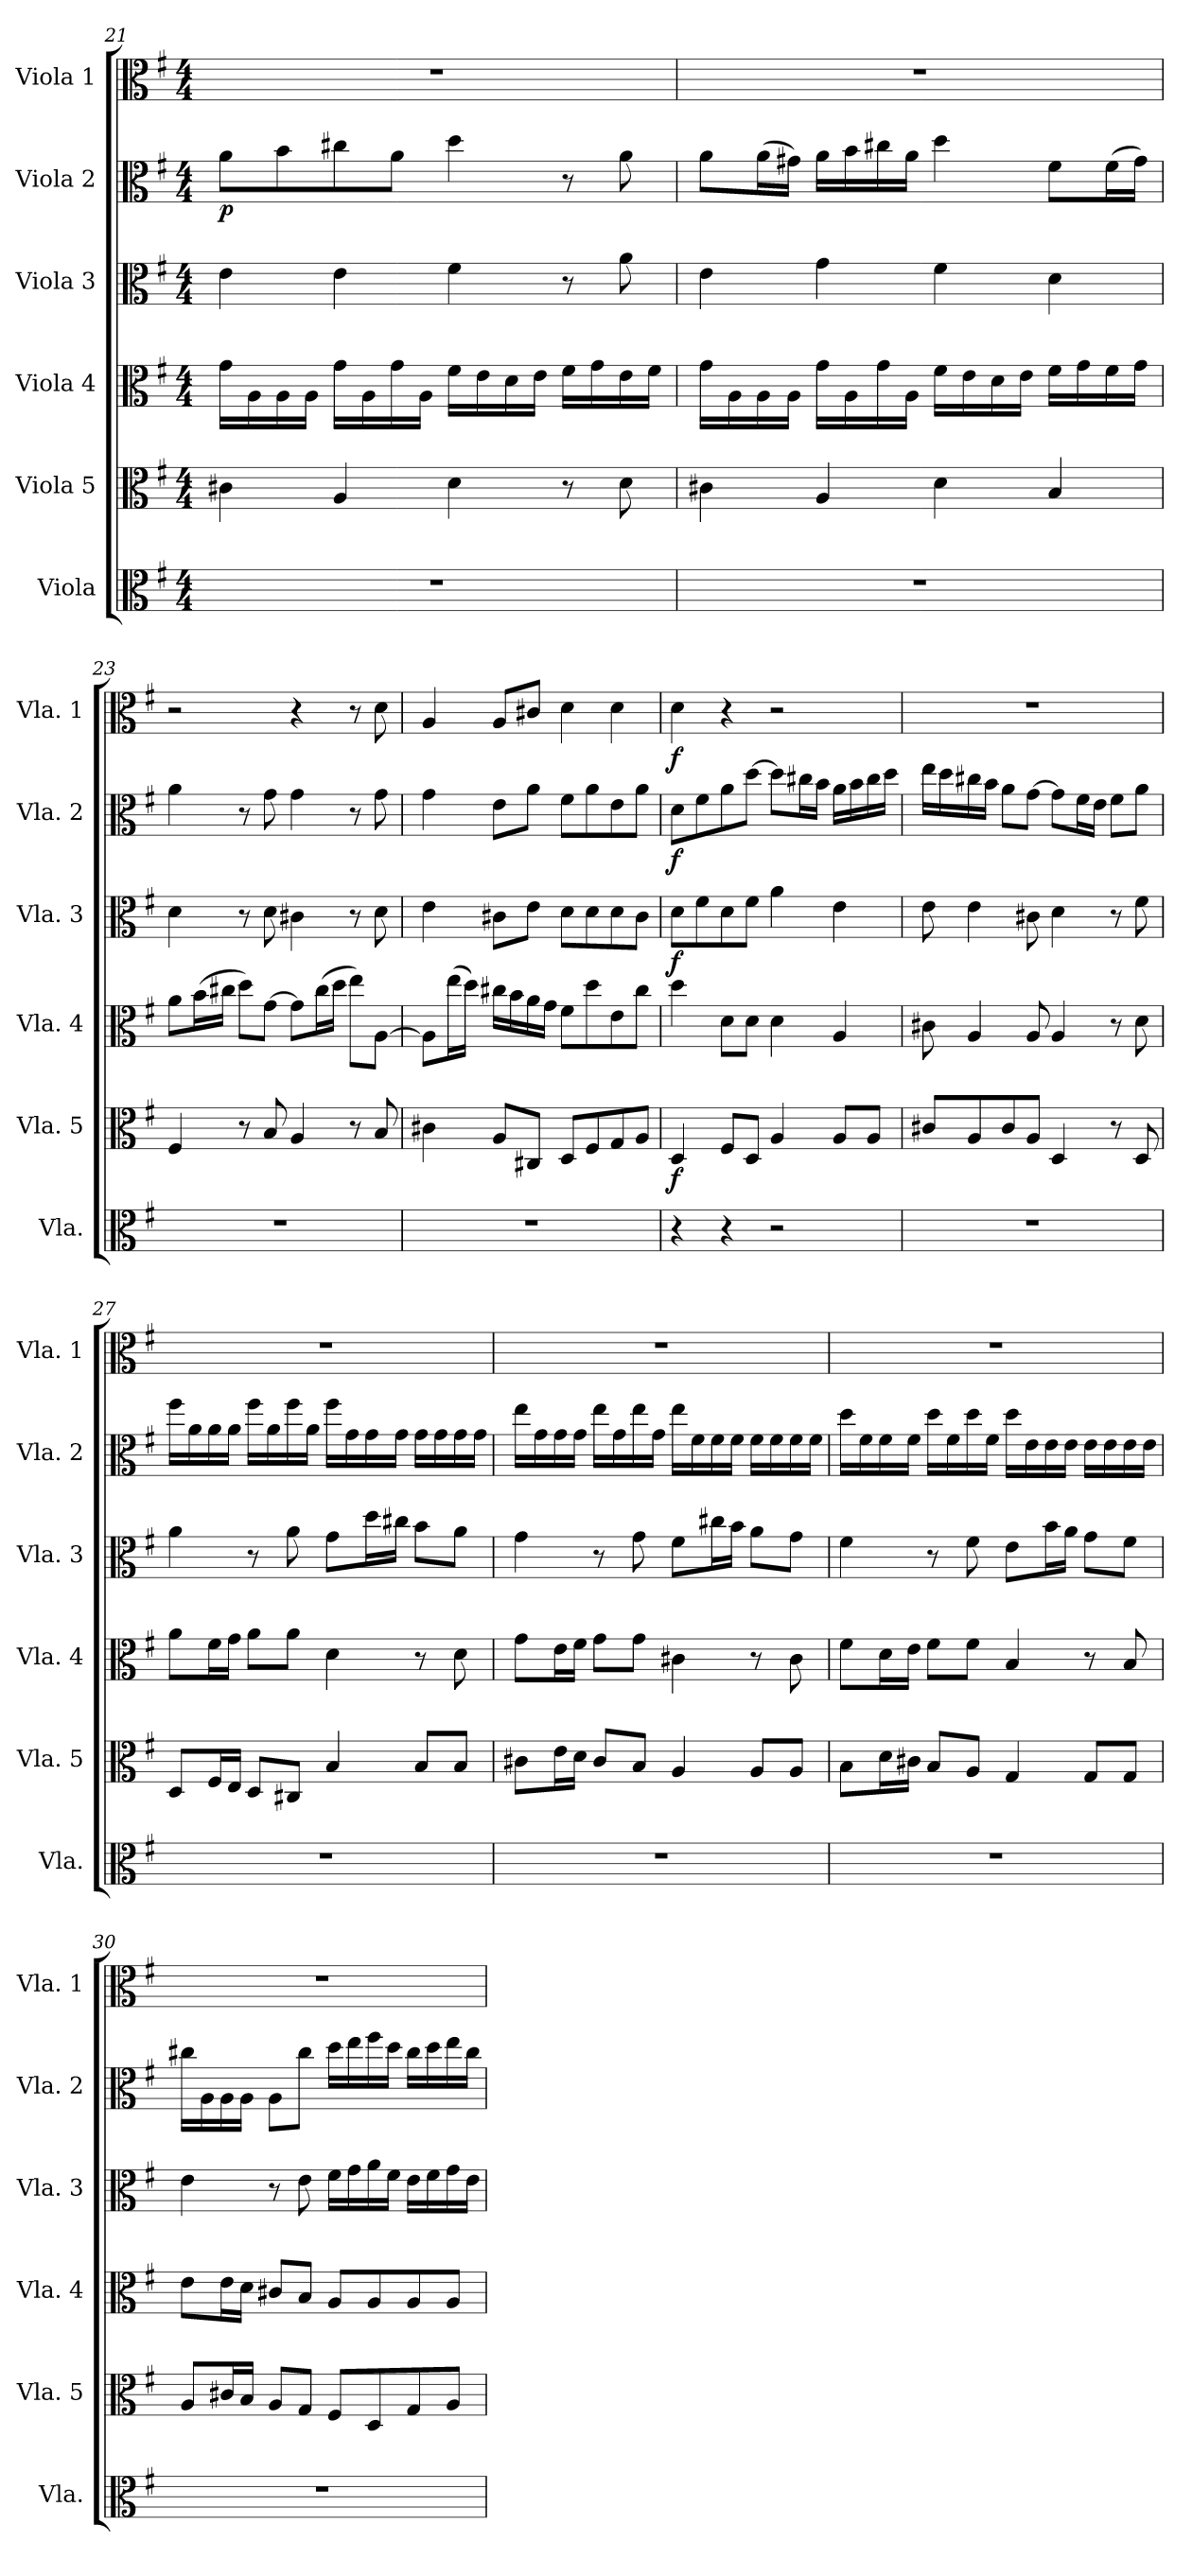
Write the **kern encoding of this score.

**kern	**kern	**dynam	**kern	**kern	**dynam	**kern	**dynam	**kern	**dynam
*part6	*part5	*part5	*part4	*part3	*part3	*part2	*part2	*part1	*part1
*staff6	*staff5	*staff5	*staff4	*staff3	*staff3	*staff2	*staff2	*staff1	*staff1
*I"Viola	*I"Viola 5	*	*I"Viola 4	*I"Viola 3	*	*I"Viola 2	*	*I"Viola 1	*
*I'Vla.	*I'Vla. 5	*	*I'Vla. 4	*I'Vla. 3	*	*I'Vla. 2	*	*I'Vla. 1	*
*clefC3	*clefC3	*	*clefC3	*clefC3	*	*clefC3	*	*clefC3	*
*k[f#]	*k[f#]	*	*k[f#]	*k[f#]	*	*k[f#]	*	*k[f#]	*
*M4/4	*M4/4	*	*M4/4	*M4/4	*	*M4/4	*	*M4/4	*
=21	=21	=21	=21	=21	=21	=21	=21	=21	=21
!	!	!	!	!	!	!	!LO:DY:b	!	!
1r	4c#X\	.	16g\LL	4e\	.	8a\L	p	1r	.
.	.	.	16A\	.	.	.	.	.	.
.	.	.	16A\	.	.	8b\	.	.	.
.	.	.	16A\JJ	.	.	.	.	.	.
.	4A/	.	16g\LL	4e\	.	8cc#X\	.	.	.
.	.	.	16A\	.	.	.	.	.	.
.	.	.	16g\	.	.	8a\J	.	.	.
.	.	.	16A\JJ	.	.	.	.	.	.
.	4d\	.	16f#\LL	4f#\	.	4dd\	.	.	.
.	.	.	16e\	.	.	.	.	.	.
.	.	.	16d\	.	.	.	.	.	.
.	.	.	16e\JJ	.	.	.	.	.	.
.	8r	.	16f#\LL	8r	.	8r	.	.	.
.	.	.	16g\	.	.	.	.	.	.
.	8d\	.	16e\	8a\	.	8a\	.	.	.
.	.	.	16f#\JJ	.	.	.	.	.	.
=22	=22	=22	=22	=22	=22	=22	=22	=22	=22
1r	4c#X\	.	16g\LL	4e\	.	8a\L	.	1r	.
.	.	.	16A\	.	.	.	.	.	.
.	.	.	16A\	.	.	(16a\L	.	.	.
.	.	.	16A\JJ	.	.	16g#X\JJ)	.	.	.
.	4A/	.	16g\LL	4g\	.	16a\LL	.	.	.
.	.	.	16A\	.	.	16b\	.	.	.
.	.	.	16g\	.	.	16cc#X\	.	.	.
.	.	.	16A\JJ	.	.	16a\JJ	.	.	.
.	4d\	.	16f#\LL	4f#\	.	4dd\	.	.	.
.	.	.	16e\	.	.	.	.	.	.
.	.	.	16d\	.	.	.	.	.	.
.	.	.	16e\JJ	.	.	.	.	.	.
.	4B/	.	16f#\LL	4d\	.	8f#\L	.	.	.
.	.	.	16g\	.	.	.	.	.	.
.	.	.	16f#\	.	.	(16f#\L	.	.	.
.	.	.	16g\JJ	.	.	16g#\JJ)	.	.	.
=23	=23	=23	=23	=23	=23	=23	=23	=23	=23
1r	4F#/	.	8a\L	4d\	.	4a\	.	2r	.
.	.	.	(16b\L	.	.	.	.	.	.
.	.	.	16cc#X\JJ	.	.	.	.	.	.
.	8r	.	8dd\L)	8r	.	8r	.	.	.
.	8B/	.	[8g\J	8d\	.	8g\	.	.	.
.	4A/	.	8g\L]	4c#X\	.	4g\	.	4r	.
.	.	.	(16cc#\L	.	.	.	.	.	.
.	.	.	16dd\JJ	.	.	.	.	.	.
.	8r	.	8ee\L)	8r	.	8r	.	8r	.
.	8B/	.	[8A\J	8d\	.	8g\	.	8d\	.
!!LO:PB:g=z
=24	=24	=24	=24	=24	=24	=24	=24	=24	=24
1r	4c#X\	.	8A\L]	4e\	.	4g\	.	4A/	.
.	.	.	(16ee\L	.	.	.	.	.	.
.	.	.	16dd\JJ)	.	.	.	.	.	.
.	8A/L	.	16cc#X\LL	8c#X\L	.	8e\L	.	8A/L	.
.	.	.	16b\	.	.	.	.	.	.
.	8C#X/J	.	16a\	8e\J	.	8a\J	.	8c#X/J	.
.	.	.	16g\JJ	.	.	.	.	.	.
.	8D/L	.	8f#\L	8d\L	.	8f#\L	.	4d\	.
.	8F#/	.	8dd\	8d\	.	8a\	.	.	.
.	8G/	.	8e\	8d\	.	8e\	.	4d\	.
.	8A/J	.	8cc#\J	8c#\J	.	8a\J	.	.	.
=25	=25	=25	=25	=25	=25	=25	=25	=25	=25
!	!	!LO:DY:b	!	!	!LO:DY:b	!	!LO:DY:b	!	!LO:DY:b
4r	4D/	f	4dd\	8d\L	f	8d\L	f	4d\	f
.	.	.	.	8f#\	.	8f#\	.	.	.
4r	8F#/L	.	8d\L	8d\	.	8a\	.	4r	.
.	8D/J	.	8d\J	8f#\J	.	[8dd\J	.	.	.
2r	4A/	.	4d\	4a\	.	8dd\L]	.	2r	.
.	.	.	.	.	.	16cc#X\L	.	.	.
.	.	.	.	.	.	16b\JJ	.	.	.
.	8A/L	.	4A/	4e\	.	16a\LL	.	.	.
.	.	.	.	.	.	16b\	.	.	.
.	8A/J	.	.	.	.	16cc#\	.	.	.
.	.	.	.	.	.	16dd\JJ	.	.	.
=26	=26	=26	=26	=26	=26	=26	=26	=26	=26
1r	8c#X/L	.	8c#X\	8e\	.	16ee\LL	.	1r	.
.	.	.	.	.	.	16dd\	.	.	.
.	8A/	.	4A/	4e\	.	16cc#X\	.	.	.
.	.	.	.	.	.	16b\JJ	.	.	.
.	8c#/	.	.	.	.	8a\L	.	.	.
.	8A/J	.	8A/	8c#X\	.	[8g\J	.	.	.
.	4D/	.	4A/	4d\	.	8g\L]	.	.	.
.	.	.	.	.	.	16f#\L	.	.	.
.	.	.	.	.	.	16e\JJ	.	.	.
.	8r	.	8r	8r	.	8f#\L	.	.	.
.	8D/	.	8d\	8f#\	.	8a\J	.	.	.
=27	=27	=27	=27	=27	=27	=27	=27	=27	=27
1r	8D/L	.	8a\L	4a\	.	16ff#\LL	.	1r	.
.	.	.	.	.	.	16a\	.	.	.
.	16F#/L	.	16f#\L	.	.	16a\	.	.	.
.	16E/JJ	.	16g\JJ	.	.	16a\JJ	.	.	.
.	8D/L	.	8a\L	8r	.	16ff#\LL	.	.	.
.	.	.	.	.	.	16a\	.	.	.
.	8C#X/J	.	8a\J	8a\	.	16ff#\	.	.	.
.	.	.	.	.	.	16a\JJ	.	.	.
.	4B/	.	4d\	8g\L	.	16ff#\LL	.	.	.
.	.	.	.	.	.	16g\	.	.	.
.	.	.	.	16dd\L	.	16g\	.	.	.
.	.	.	.	16cc#X\JJ	.	16g\JJ	.	.	.
.	8B/L	.	8r	8b\L	.	16g\LL	.	.	.
.	.	.	.	.	.	16g\	.	.	.
.	8B/J	.	8d\	8a\J	.	16g\	.	.	.
.	.	.	.	.	.	16g\JJ	.	.	.
=28	=28	=28	=28	=28	=28	=28	=28	=28	=28
1r	8c#X\L	.	8g\L	4g\	.	16ee\LL	.	1r	.
.	.	.	.	.	.	16g\	.	.	.
.	16e\L	.	16e\L	.	.	16g\	.	.	.
.	16d\JJ	.	16f#\JJ	.	.	16g\JJ	.	.	.
.	8c#/L	.	8g\L	8r	.	16ee\LL	.	.	.
.	.	.	.	.	.	16g\	.	.	.
.	8B/J	.	8g\J	8g\	.	16ee\	.	.	.
.	.	.	.	.	.	16g\JJ	.	.	.
.	4A/	.	4c#X\	8f#\L	.	16ee\LL	.	.	.
.	.	.	.	.	.	16f#\	.	.	.
.	.	.	.	16cc#X\L	.	16f#\	.	.	.
.	.	.	.	16b\JJ	.	16f#\JJ	.	.	.
.	8A/L	.	8r	8a\L	.	16f#\LL	.	.	.
.	.	.	.	.	.	16f#\	.	.	.
.	8A/J	.	8c#\	8g\J	.	16f#\	.	.	.
.	.	.	.	.	.	16f#\JJ	.	.	.
!!LO:PB:g=z
=29	=29	=29	=29	=29	=29	=29	=29	=29	=29
1r	8B\L	.	8f#\L	4f#\	.	16dd\LL	.	1r	.
.	.	.	.	.	.	16f#\	.	.	.
.	16d\L	.	16d\L	.	.	16f#\	.	.	.
.	16c#X\JJ	.	16e\JJ	.	.	16f#\JJ	.	.	.
.	8B/L	.	8f#\L	8r	.	16dd\LL	.	.	.
.	.	.	.	.	.	16f#\	.	.	.
.	8A/J	.	8f#\J	8f#\	.	16dd\	.	.	.
.	.	.	.	.	.	16f#\JJ	.	.	.
.	4G/	.	4B/	8e\L	.	16dd\LL	.	.	.
.	.	.	.	.	.	16e\	.	.	.
.	.	.	.	16b\L	.	16e\	.	.	.
.	.	.	.	16a\JJ	.	16e\JJ	.	.	.
.	8G/L	.	8r	8g\L	.	16e\LL	.	.	.
.	.	.	.	.	.	16e\	.	.	.
.	8G/J	.	8B/	8f#\J	.	16e\	.	.	.
.	.	.	.	.	.	16e\JJ	.	.	.
=30	=30	=30	=30	=30	=30	=30	=30	=30	=30
1r	8A/L	.	8e\L	4e\	.	16cc#X\LL	.	1r	.
.	.	.	.	.	.	16A\	.	.	.
.	16c#X/L	.	16e\L	.	.	16A\	.	.	.
.	16B/JJ	.	16d\JJ	.	.	16A\JJ	.	.	.
.	8A/L	.	8c#X/L	8r	.	8A\L	.	.	.
.	8G/J	.	8B/J	8e\	.	8cc#\J	.	.	.
.	8F#/L	.	8A/L	16f#\LL	.	16dd\LL	.	.	.
.	.	.	.	16g\	.	16ee\	.	.	.
.	8D/	.	8A/	16a\	.	16ff#\	.	.	.
.	.	.	.	16f#\JJ	.	16dd\JJ	.	.	.
.	8G/	.	8A/	16e\LL	.	16cc#\LL	.	.	.
.	.	.	.	16f#\	.	16dd\	.	.	.
.	8A/J	.	8A/J	16g\	.	16ee\	.	.	.
.	.	.	.	16e\JJ	.	16cc#\JJ	.	.	.
=	=	=	=	=	=	=	=	=	=
*-	*-	*-	*-	*-	*-	*-	*-	*-	*-
